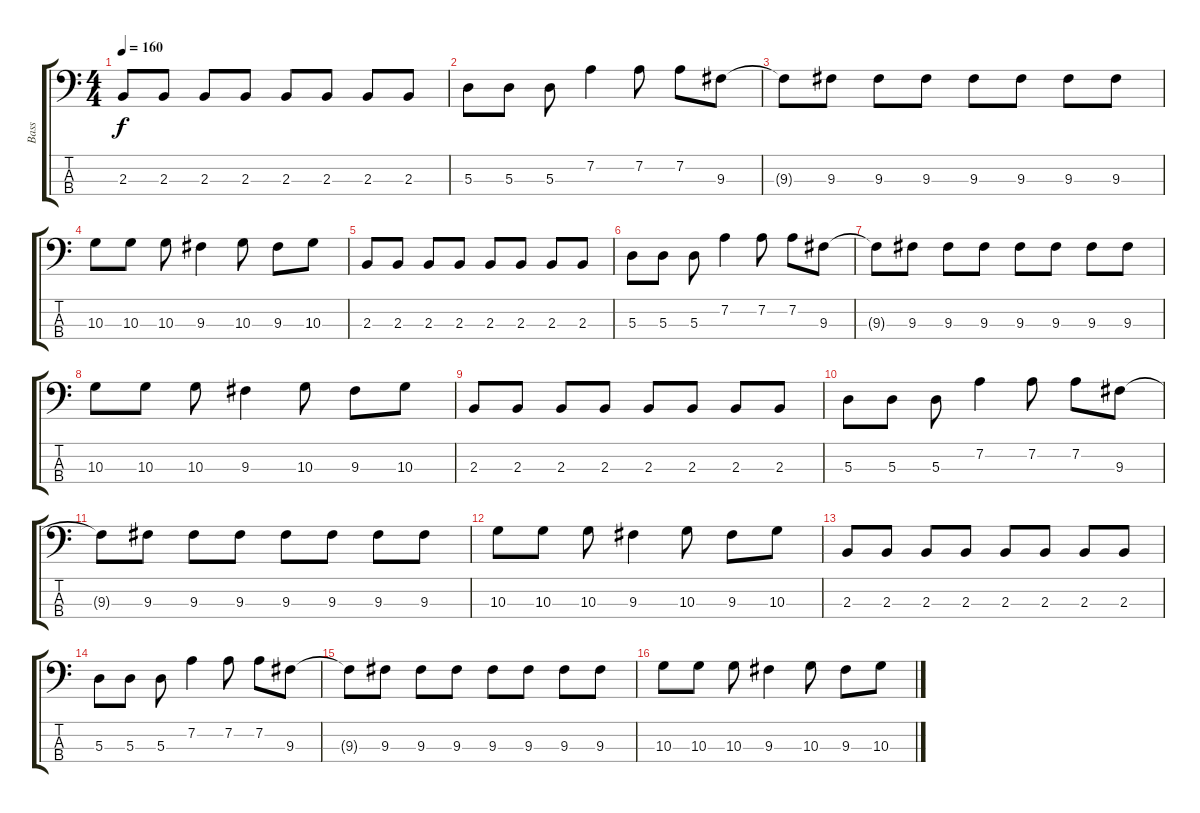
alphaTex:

\track ("Bass" "Bass") {instrument electricbassfinger}
\staff {score tabs}
\tuning (G2 D2 A1 E1) {hide}
\ts (4 4)
\tempo 160
\clef f4
\ks c
2.3.8{dy f} 2.3.8 2.3.8 2.3.8 2.3.8 2.3.8 2.3.8 2.3.8 |
5.3.8 5.3.8 5.3.8 7.2.4 7.2.8 7.2.8 9.3.8 |
9.3{t}.8 9.3.8 9.3.8 9.3.8 9.3.8 9.3.8 9.3.8 9.3.8 |
10.3.8 10.3.8 10.3.8 9.3.4 10.3.8 9.3.8 10.3.8 |
2.3.8 2.3.8 2.3.8 2.3.8 2.3.8 2.3.8 2.3.8 2.3.8 |
5.3.8 5.3.8 5.3.8 7.2.4 7.2.8 7.2.8 9.3.8 |
9.3{t}.8 9.3.8 9.3.8 9.3.8 9.3.8 9.3.8 9.3.8 9.3.8 |
10.3.8 10.3.8 10.3.8 9.3.4 10.3.8 9.3.8 10.3.8 |
2.3.8 2.3.8 2.3.8 2.3.8 2.3.8 2.3.8 2.3.8 2.3.8 |
5.3.8 5.3.8 5.3.8 7.2.4 7.2.8 7.2.8 9.3.8 |
9.3{t}.8 9.3.8 9.3.8 9.3.8 9.3.8 9.3.8 9.3.8 9.3.8 |
10.3.8 10.3.8 10.3.8 9.3.4 10.3.8 9.3.8 10.3.8 |
2.3.8 2.3.8 2.3.8 2.3.8 2.3.8 2.3.8 2.3.8 2.3.8 |
5.3.8 5.3.8 5.3.8 7.2.4 7.2.8 7.2.8 9.3.8 |
9.3{t}.8 9.3.8 9.3.8 9.3.8 9.3.8 9.3.8 9.3.8 9.3.8 |
10.3.8 10.3.8 10.3.8 9.3.4 10.3.8 9.3.8 10.3.8
